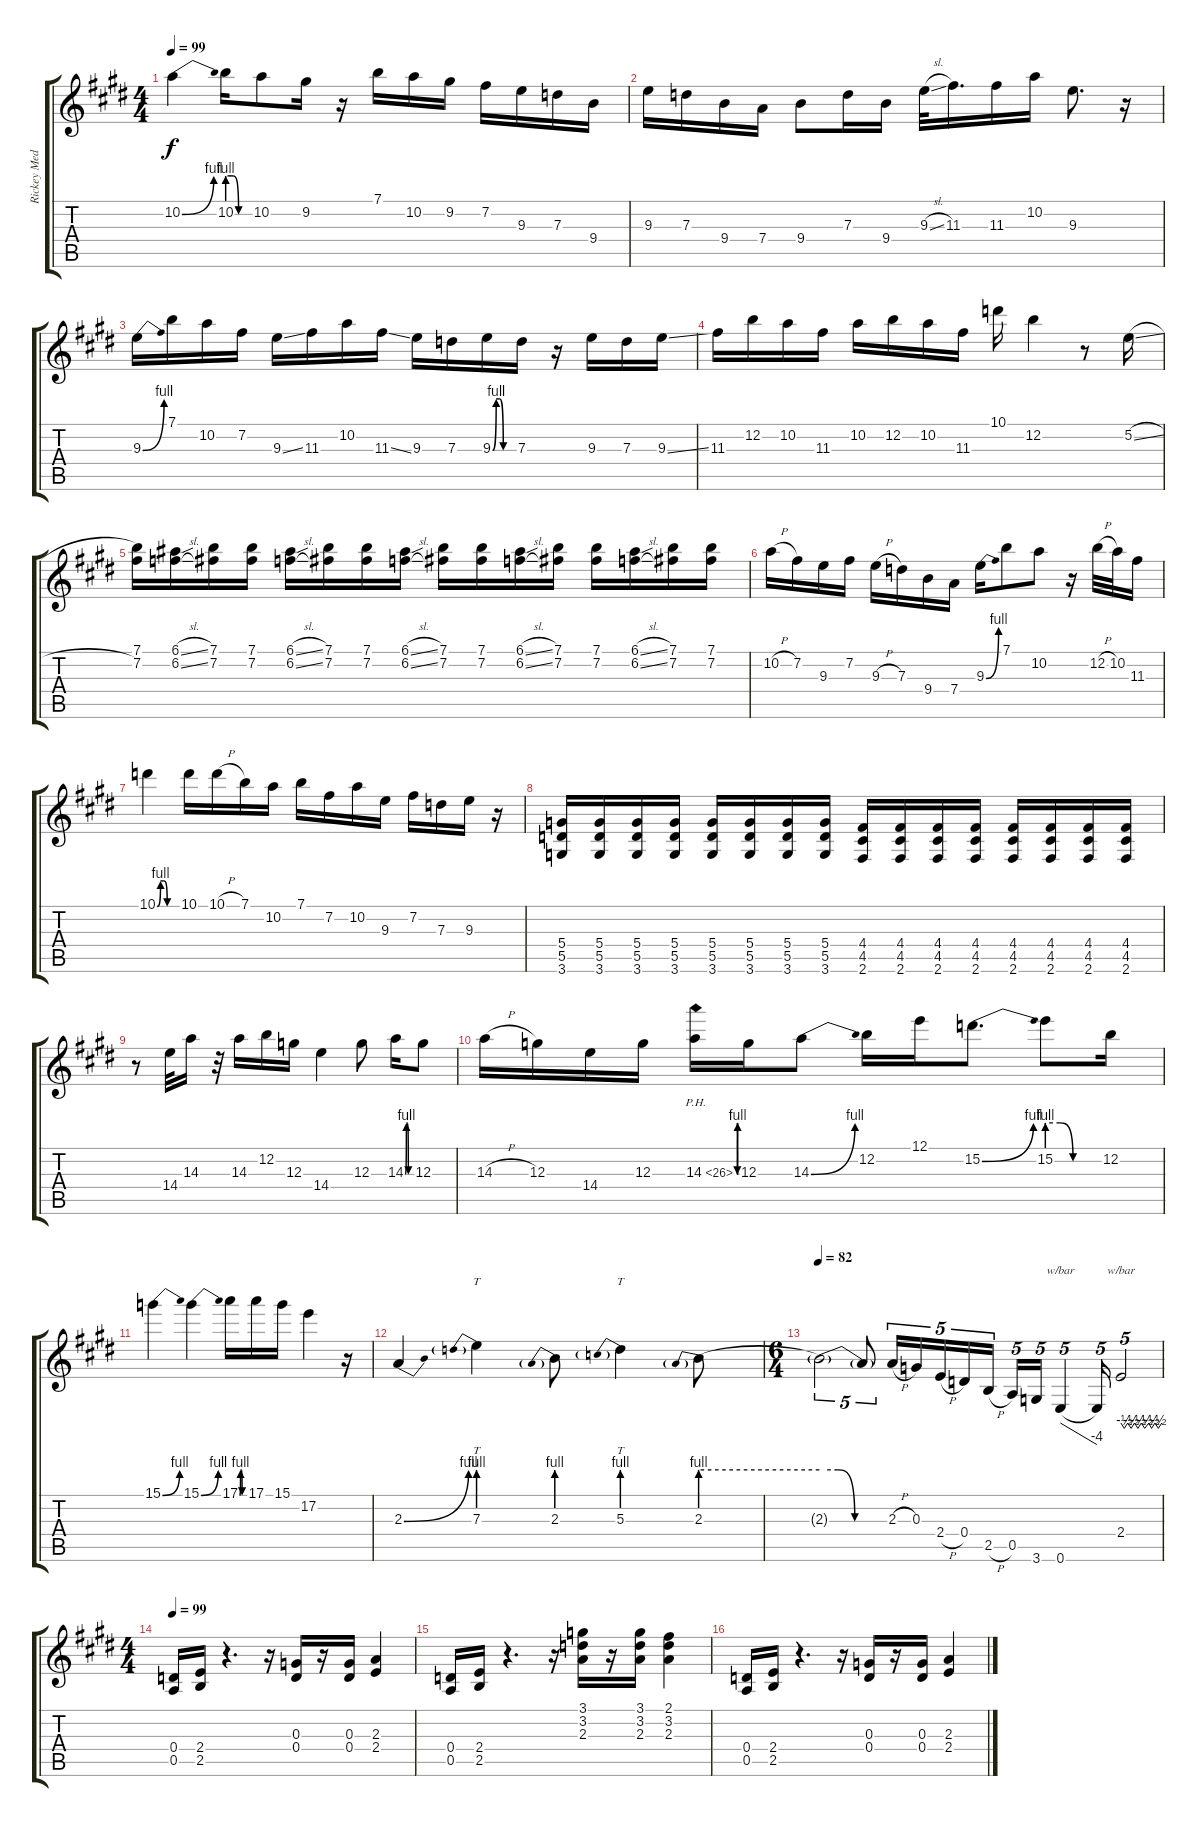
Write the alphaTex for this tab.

\track ("Rickey Medlocke Guitar" "Rickey Med") {instrument overdrivenguitar}
\staff {score tabs}
\tuning (E4 B3 G3 D3 A2 E2) {hide}
\ts (4 4)
\tempo 99
\clef g2
\ks e
10.2{be (bend 0 0 60 4)}.4{dy f} 10.2{be (custom 0 4 15 4 30 0 60 0)}.16 10.2.8 9.2.16 r.16 7.1.16 10.2.16 9.2.16 7.2.16 9.3.16 7.3.16 9.4.16 |
9.3.16 7.3.16 9.4.16 7.4.16 9.4.8 7.3.16 9.4.16 9.3{sl}.32 11.3.16{d} 11.3.16 10.2.16 9.3.8{d} r.16 |
9.3{be (bend 0 0 60 4)}.16 7.1.16 10.2.16 7.2.16 9.3{ss}.16 11.3.16 10.2.16 11.3{ss}.16 9.3.16 7.3.16 9.3{be (custom 0 0 10 4 20 4 30 0 60 0)}.16 7.3.16 r.16 9.3.16 7.3.16 9.3{ss}.16 |
11.3.16 12.2.16 10.2.16 11.3.16 10.2.16 12.2.16 10.2.16 11.3.16 10.1.16 12.2.4 r.8 5.2{sl}.16 |
(7.1 7.2).16 (6.1{sl} 6.2{sl}).16 (7.1 7.2).16 (7.1 7.2).16 (6.1{sl} 6.2{sl}).16 (7.1 7.2).16 (7.1 7.2).16 (6.1{sl} 6.2{sl}).16 (7.1 7.2).16 (7.1 7.2).16 (6.1{sl} 6.2{sl}).16 (7.1 7.2).16 (7.1 7.2).16 (6.1{sl} 6.2{sl}).16 (7.1 7.2).16 (7.1 7.2).16 |
10.2{h}.16 7.2.16 9.3.16 7.2.16 9.3{h}.16 7.3.16 9.4.16 7.4.16 9.3{be (bend 0 0 60 4)}.16 7.1.8 10.2.8 r.16 12.2{h}.32 10.2.32 11.3.16 |
10.1{be (custom 0 0 10 4 20 4 30 0 60 0)}.4 10.1.16 10.1{h}.16 7.1.16 10.2.16 7.1.16 7.2.16 10.2.16 9.3.16 7.2.16 7.3.16 9.3.16 r.16 |
(5.4 5.5 3.6).16{volume 11 instrument overdrivenguitar} (5.4 5.5 3.6).16 (5.4 5.5 3.6).16 (5.4 5.5 3.6).16 (5.4 5.5 3.6).16 (5.4 5.5 3.6).16 (5.4 5.5 3.6).16 (5.4 5.5 3.6).16 (4.4 4.5 2.6).16 (4.4 4.5 2.6).16 (4.4 4.5 2.6).16 (4.4 4.5 2.6).16 (4.4 4.5 2.6).16 (4.4 4.5 2.6).16 (4.4 4.5 2.6).16 (4.4 4.5 2.6).16 |
r.8{volume 15 instrument overdrivenguitar} 14.4.32 14.3.16 r.32 14.3.16 12.2.16 12.3.16 14.4.4 12.3.8 14.3{be (custom 0 0 10 4 20 4 30 0 60 0)}.16 12.3.8 |
14.3{h}.16 12.3.16 14.4.16 12.3.16 14.3{be (custom 0 0 10 4 20 4 30 0 60 0) ph 12}.16 12.3.16 14.3{be (bend 0 0 60 4)}.8 12.2.16 12.1.16 15.2{be (bend 0 0 60 4)}.8{d} 15.2{be (custom 0 4 15 4 30 0 60 0)}.8 12.2.16 |
15.1{be (bend 0 0 60 4)}.4 15.1{be (bend 0 0 60 4)}.4 17.1{be (custom 0 0 10 4 20 4 30 0 60 0)}.16 17.1.16 15.1.16 17.2.4 r.16 |
2.3{be (bend 0 0 60 4)}.4 7.3{be (prebend 0 4 60 4)}.4{tt} 2.3{be (prebend 0 4 60 4)}.8 5.3{be (prebend 0 4 60 4)}.4{tt} 2.3{be (prebend 0 4 60 4)}.8 |
\ts (6 4)
\tempo 82
2.3{be (custom 0 4 15 4 30 0 60 0) t}.2{tu (5 4)} 2.3{t}.8{tu (5 4)} 2.3{h}.16{tu (5 4)} 0.3.16{tu (5 4)} 2.4{h}.16{tu (5 4)} 0.4.16{tu (5 4)} 2.5{h}.16{tu (5 4)} 0.5.16{tu (5 4)} 3.6.16{tu (5 4)} 0.6.4{tu (5 4) tbe (dive default 0 0 60 -16)} 0.6{t}.16{tu (5 4)} 2.4.2{tu (5 4) tbe (custom default 0 0 5 -2 10 0 15 -2 20 0 25 -2 30 0 35 -2 41 0 45 -2 50 0 55 -2 60 0)} |
\ts (4 4)
\tempo 100
\tempo 99
(0.4 0.5).16{volume 11 instrument overdrivenguitar} (2.4 2.5).16 r.4{d} r.16 (0.3 0.4).16 r.16 (0.3 0.4).16 (2.3 2.4).4 |
(0.4 0.5).16 (2.4 2.5).16 r.4{d} r.16 (3.1 3.2 2.3).16 r.16 (3.1 3.2 2.3).16 (2.1 3.2 2.3).4 |
(0.4 0.5).16 (2.4 2.5).16 r.4{d} r.16 (0.3 0.4).16 r.16 (0.3 0.4).16 (2.3 2.4).4
